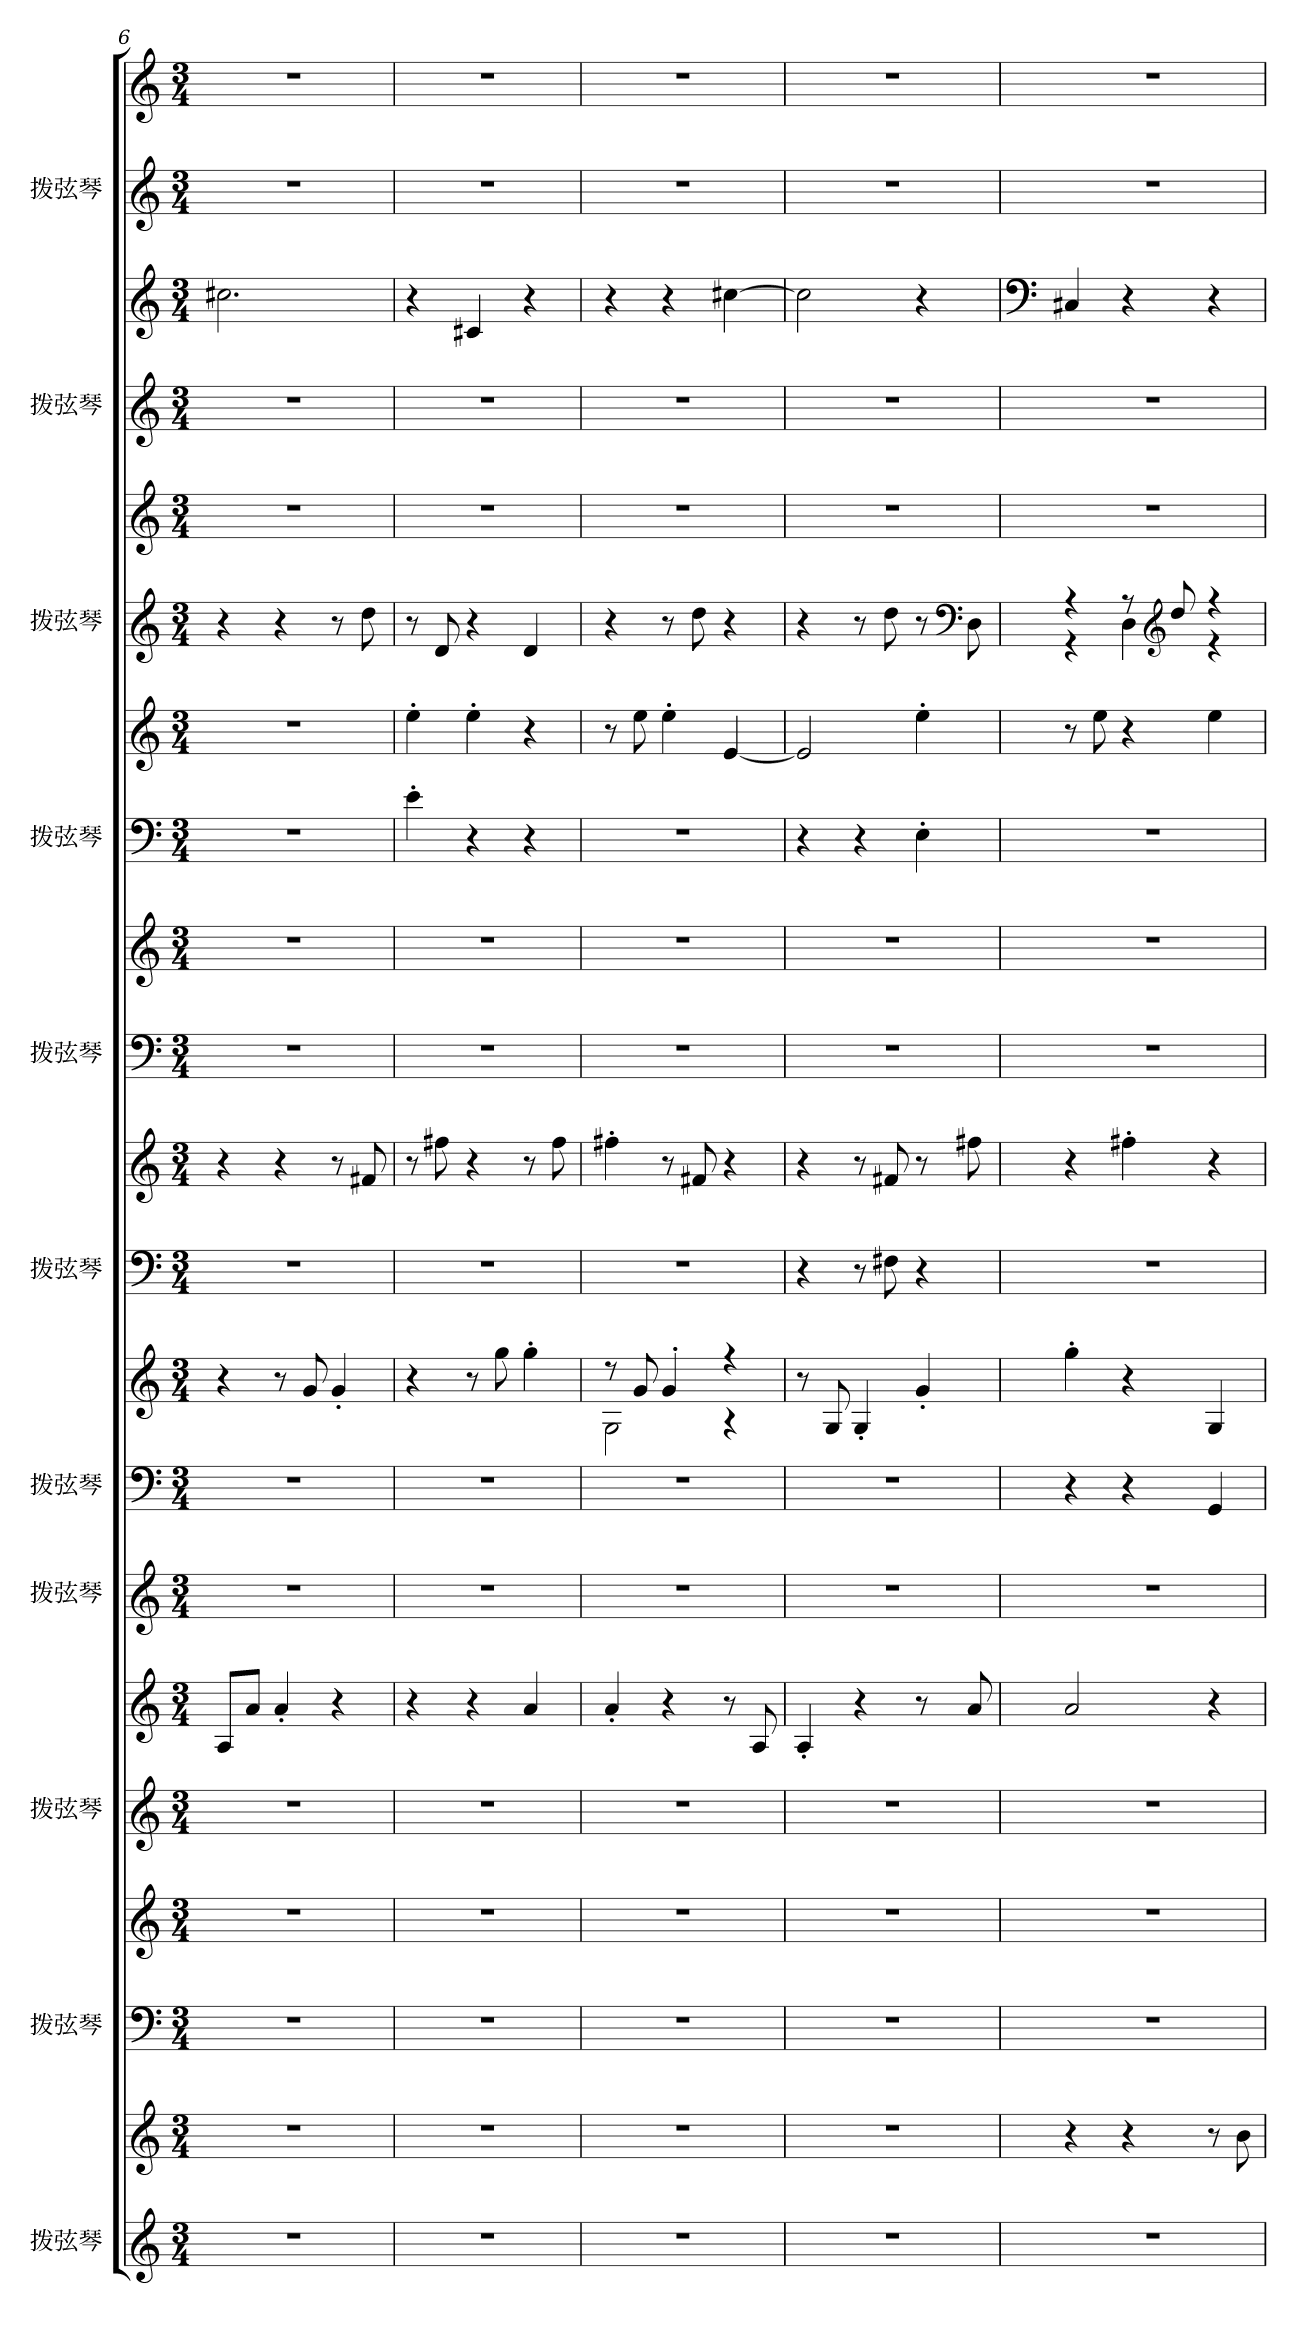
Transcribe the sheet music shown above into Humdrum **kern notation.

**kern	**kern	**kern	**kern	**kern	**kern	**kern	**kern	**kern	**kern	**kern	**kern	**kern	**kern	**kern	**kern	**kern	**kern	**kern	**kern	**kern
*part11	*part11	*part10	*part10	*part9	*part9	*part8	*part7	*part7	*part6	*part6	*part5	*part5	*part4	*part4	*part3	*part3	*part2	*part2	*part1	*part1
*staff21	*staff20	*staff19	*staff18	*staff17	*staff16	*staff15	*staff14	*staff13	*staff12	*staff11	*staff10	*staff9	*staff8	*staff7	*staff6	*staff5	*staff4	*staff3	*staff2	*staff1
*I"拨弦琴	*	*I"拨弦琴	*	*I"拨弦琴	*	*I"拨弦琴	*I"拨弦琴	*	*I"拨弦琴	*	*I"拨弦琴	*	*I"拨弦琴	*	*I"拨弦琴	*	*I"拨弦琴	*	*I"拨弦琴	*
*clefG2	*clefG2	*clefF4	*clefG2	*clefG2	*clefG2	*clefG2	*clefF4	*clefG2	*clefF4	*clefG2	*clefF4	*clefG2	*clefF4	*clefG2	*clefG2	*clefG2	*clefG2	*clefG2	*clefG2	*clefG2
*k[]	*k[]	*k[]	*k[]	*k[]	*k[]	*k[]	*k[]	*k[]	*k[]	*k[]	*k[]	*k[]	*k[]	*k[]	*k[]	*k[]	*k[]	*k[]	*k[]	*k[]
*M3/4	*M3/4	*M3/4	*M3/4	*M3/4	*M3/4	*M3/4	*M3/4	*M3/4	*M3/4	*M3/4	*M3/4	*M3/4	*M3/4	*M3/4	*M3/4	*M3/4	*M3/4	*M3/4	*M3/4	*M3/4
=6	=6	=6	=6	=6	=6	=6	=6	=6	=6	=6	=6	=6	=6	=6	=6	=6	=6	=6	=6	=6
2.r	2.r	2.r	2.r	2.r	8A/L	2.r	2.r	4r	2.r	4r	2.r	2.r	2.r	2.r	4r	2.r	2.r	2.cc#X\	2.r	2.r
.	.	.	.	.	8a/J	.	.	.	.	.	.	.	.	.	.	.	.	.	.	.
.	.	.	.	.	4a'/	.	.	8r	.	4r	.	.	.	.	4r	.	.	.	.	.
.	.	.	.	.	.	.	.	8g/	.	.	.	.	.	.	.	.	.	.	.	.
.	.	.	.	.	4r	.	.	4g'/	.	8r	.	.	.	.	8r	.	.	.	.	.
.	.	.	.	.	.	.	.	.	.	8f#X/	.	.	.	.	8dd\	.	.	.	.	.
=7	=7	=7	=7	=7	=7	=7	=7	=7	=7	=7	=7	=7	=7	=7	=7	=7	=7	=7	=7	=7
2.r	2.r	2.r	2.r	2.r	4r	2.r	2.r	4r	2.r	8r	2.r	2.r	4e'\	4ee'\	8r	2.r	2.r	4r	2.r	2.r
.	.	.	.	.	.	.	.	.	.	8ff#X\	.	.	.	.	8d/	.	.	.	.	.
.	.	.	.	.	4r	.	.	8r	.	4r	.	.	4r	4ee'\	4r	.	.	4c#X/	.	.
.	.	.	.	.	.	.	.	8gg\	.	.	.	.	.	.	.	.	.	.	.	.
.	.	.	.	.	4a/	.	.	4gg'\	.	8r	.	.	4r	4r	4d/	.	.	4r	.	.
.	.	.	.	.	.	.	.	.	.	8ff#\	.	.	.	.	.	.	.	.	.	.
=8	=8	=8	=8	=8	=8	=8	=8	=8	=8	=8	=8	=8	=8	=8	=8	=8	=8	=8	=8	=8
*	*	*	*	*	*	*	*	*^	*	*	*	*	*	*	*	*	*	*	*	*
2.r	2.r	2.r	2.r	2.r	4a'/	2.r	2.r	8r	2G\	2.r	4ff#X'\	2.r	2.r	2.r	8r	4r	2.r	2.r	4r	2.r	2.r
.	.	.	.	.	.	.	.	8g/	.	.	.	.	.	.	8ee\	.	.	.	.	.	.
.	.	.	.	.	4r	.	.	4g'/	.	.	8r	.	.	.	4ee'\	8r	.	.	4r	.	.
.	.	.	.	.	.	.	.	.	.	.	8f#X/	.	.	.	.	8dd\	.	.	.	.	.
.	.	.	.	.	8r	.	.	4r	4r	.	4r	.	.	.	[4e/	4r	.	.	[4cc#X\	.	.
.	.	.	.	.	8A/	.	.	.	.	.	.	.	.	.	.	.	.	.	.	.	.
*	*	*	*	*	*	*	*	*v	*v	*	*	*	*	*	*	*	*	*	*	*	*
!!LO:PB:g=z
=9	=9	=9	=9	=9	=9	=9	=9	=9	=9	=9	=9	=9	=9	=9	=9	=9	=9	=9	=9	=9
2.r	2.r	2.r	2.r	2.r	4A'/	2.r	2.r	8r	4r	4r	2.r	2.r	4r	2e/]	4r	2.r	2.r	2cc#\]	2.r	2.r
.	.	.	.	.	.	.	.	8G/	.	.	.	.	.	.	.	.	.	.	.	.
.	.	.	.	.	4r	.	.	4G'/	8r	8r	.	.	4r	.	8r	.	.	.	.	.
.	.	.	.	.	.	.	.	.	8F#X\	8f#X/	.	.	.	.	8dd\	.	.	.	.	.
.	.	.	.	.	8r	.	.	4g'/	4r	8r	.	.	4E'\	4ee'\	8r	.	.	4r	.	.
*	*	*	*	*	*	*	*	*	*	*	*	*	*	*	*clefF4	*	*	*	*	*
.	.	.	.	.	8a/	.	.	.	.	8ff#X\	.	.	.	.	8D\	.	.	.	.	.
=10	=10	=10	=10	=10	=10	=10	=10	=10	=10	=10	=10	=10	=10	=10	=10	=10	=10	=10	=10	=10
*	*	*	*	*	*	*	*	*	*	*	*	*	*	*	*	*	*	*clefF4	*	*
*	*	*	*	*	*	*	*	*	*	*	*	*	*	*	*^	*	*	*	*	*
2.r	4r	2.r	2.r	2.r	2a/	2.r	4r	4gg'\	2.r	4r	2.r	2.r	2.r	8r	4r	4r	2.r	2.r	4C#X/	2.r	2.r
.	.	.	.	.	.	.	.	.	.	.	.	.	.	8ee\	.	.	.	.	.	.	.
.	4r	.	.	.	.	.	4r	4r	.	4ff#X'\	.	.	.	4r	8r	4D\	.	.	4r	.	.
*	*	*	*	*	*	*	*	*	*	*	*	*	*	*	*clefG2	*	*	*	*	*	*
.	.	.	.	.	.	.	.	.	.	.	.	.	.	.	8dd/	.	.	.	.	.	.
.	8r	.	.	.	4r	.	4GG/	4G/	.	4r	.	.	.	4ee\	4r	4r	.	.	4r	.	.
.	8b\	.	.	.	.	.	.	.	.	.	.	.	.	.	.	.	.	.	.	.	.
*	*	*	*	*	*	*	*	*	*	*	*	*	*	*	*v	*v	*	*	*	*	*
=	=	=	=	=	=	=	=	=	=	=	=	=	=	=	=	=	=	=	=	=
*-	*-	*-	*-	*-	*-	*-	*-	*-	*-	*-	*-	*-	*-	*-	*-	*-	*-	*-	*-	*-
